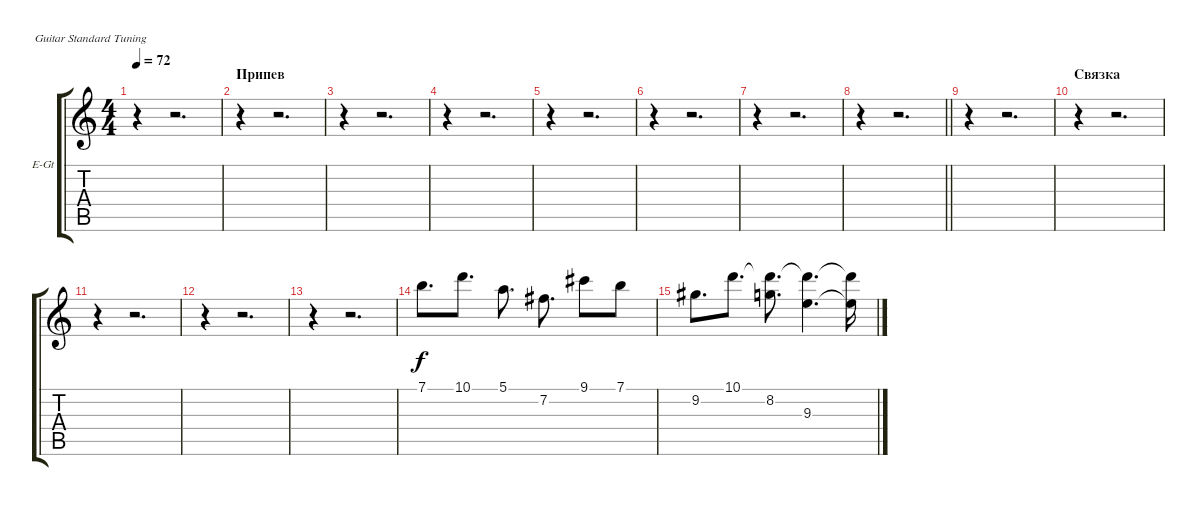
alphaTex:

\bracketExtendMode groupsimilarinstruments
\firstSystemTrackNameOrientation horizontal
\otherSystemsTrackNameOrientation horizontal
\track ("Гитара 1" "E-Gt") {instrument distortionguitar}
\staff {score tabs}
\tuning (E4 B3 G3 D3 A2 E2)
\ts (4 4)
\tempo 72
\clef g2
\ks c
r.4{dy f} r.2{d} |
\section ("" "Припев")
r.4 r.2{d} |
r.4 r.2{d} |
r.4 r.2{d} |
r.4 r.2{d} |
r.4 r.2{d} |
r.4 r.2{d} |
\barLineRight lightlight
r.4 r.2{d} |
r.4 r.2{d} |
\section ("" "Связка")
r.4 r.2{d} |
r.4 r.2{d} |
r.4 r.2{d} |
r.4 r.2{d} |
7.1.8{d} 10.1.8{d} 5.1.8{d} 7.2.8{d} 9.1.8 7.1.8 |
9.2.8{d} 10.1.8{d} (8.2 10.1{t}).8{d} (10.1{t} 9.3).4{d} (10.1{t} 9.3{t}).16
